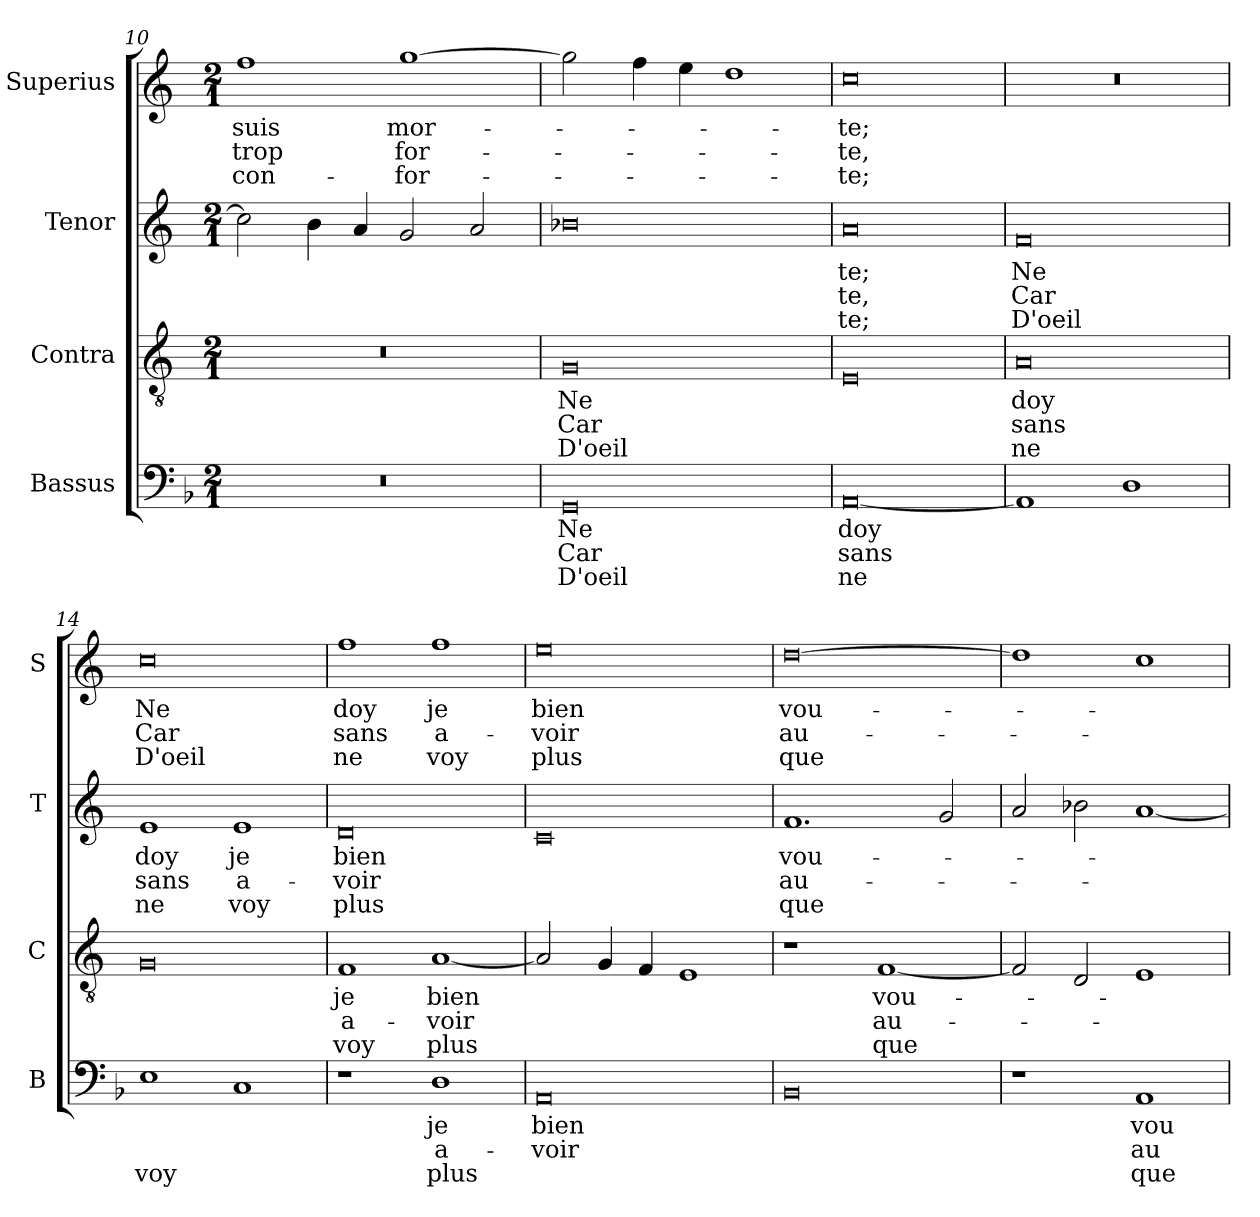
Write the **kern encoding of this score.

**kern	**text	**text	**text	**kern	**text	**text	**text	**kern	**text	**text	**text	**kern	**text	**text	**text
*part4	*part4	*part4	*part4	*part3	*part3	*part3	*part3	*part2	*part2	*part2	*part2	*part1	*part1	*part1	*part1
*staff4	*staff4	*staff4	*staff4	*staff3	*staff3	*staff3	*staff3	*staff2	*staff2	*staff2	*staff2	*staff1	*staff1	*staff1	*staff1
*I"Bassus	*	*	*	*I"Contra	*	*	*	*I"Tenor	*	*	*	*I"Superius	*	*	*
*I'B	*	*	*	*I'C	*	*	*	*I'T	*	*	*	*I'S	*	*	*
*clefF4	*	*	*	*clefGv2	*	*	*	*clefG2	*	*	*	*clefG2	*	*	*
*k[b-]	*	*	*	*k[]	*	*	*	*k[]	*	*	*	*k[]	*	*	*
*M2/1	*	*	*	*M2/1	*	*	*	*M2/1	*	*	*	*M2/1	*	*	*
=10	=10	=10	=10	=10	=10	=10	=10	=10	=10	=10	=10	=10	=10	=10	=10
0r	.	.	.	0r	.	.	.	2cc]	.	.	.	1ff	suis	trop	con-
.	.	.	.	.	.	.	.	4b	.	.	.	.	.	.	.
.	.	.	.	.	.	.	.	4a	.	.	.	.	.	.	.
.	.	.	.	.	.	.	.	2g	.	.	.	[1gg	mor-	for-	-for-
.	.	.	.	.	.	.	.	2a	.	.	.	.	.	.	.
=11	=11	=11	=11	=11	=11	=11	=11	=11	=11	=11	=11	=11	=11	=11	=11
0GG	Ne	Car	D'oeil	0G	Ne	Car	D'oeil	0b-X	.	.	.	2gg]	.	.	.
.	.	.	.	.	.	.	.	.	.	.	.	4ff	.	.	.
.	.	.	.	.	.	.	.	.	.	.	.	4ee	.	.	.
.	.	.	.	.	.	.	.	.	.	.	.	1dd	.	.	.
=12	=12	=12	=12	=12	=12	=12	=12	=12	=12	=12	=12	=12	=12	=12	=12
[0AA	doy	sans	ne	0E	.	.	.	0a	-te;	-te,	-te;	0cc	-te;	-te,	-te;
=13	=13	=13	=13	=13	=13	=13	=13	=13	=13	=13	=13	=13	=13	=13	=13
1AA]	.	.	.	0A	doy	sans	ne	0f	Ne	Car	D'oeil	0r	.	.	.
1D	.	.	.	.	.	.	.	.	.	.	.	.	.	.	.
=14	=14	=14	=14	=14	=14	=14	=14	=14	=14	=14	=14	=14	=14	=14	=14
1E	.	.	voy	0G	.	.	.	1e	doy	sans	ne	0cc	Ne	Car	D'oeil
1C	.	.	.	.	.	.	.	1e	je	a-	voy	.	.	.	.
=15	=15	=15	=15	=15	=15	=15	=15	=15	=15	=15	=15	=15	=15	=15	=15
1r	.	.	.	1F	je	a-	voy	0d	bien	-voir	plus	1ff	doy	sans	ne
1D	je	a-	plus	[1A	bien	-voir	plus	.	.	.	.	1ff	je	a-	voy
=16	=16	=16	=16	=16	=16	=16	=16	=16	=16	=16	=16	=16	=16	=16	=16
0AA	bien	-voir	.	2A]	.	.	.	0c	.	.	.	0ee	bien	-voir	plus
.	.	.	.	4G	.	.	.	.	.	.	.	.	.	.	.
.	.	.	.	4F	.	.	.	.	.	.	.	.	.	.	.
.	.	.	.	1E	.	.	.	.	.	.	.	.	.	.	.
=17	=17	=17	=17	=17	=17	=17	=17	=17	=17	=17	=17	=17	=17	=17	=17
0BB-	.	.	.	1r	.	.	.	1.f	vou-	au-	que	[0dd	vou-	au-	que
.	.	.	.	[1F	vou-	au-	que	.	.	.	.	.	.	.	.
.	.	.	.	.	.	.	.	2g	.	.	.	.	.	.	.
=18	=18	=18	=18	=18	=18	=18	=18	=18	=18	=18	=18	=18	=18	=18	=18
1r	.	.	.	2F]	.	.	.	2a	.	.	.	1dd]	.	.	.
.	.	.	.	2D	.	.	.	2b-X	.	.	.	.	.	.	.
1AA	vou-	au-	que	1E	.	.	.	[1a	.	.	.	1cc	.	.	.
=	=	=	=	=	=	=	=	=	=	=	=	=	=	=	=
*-	*-	*-	*-	*-	*-	*-	*-	*-	*-	*-	*-	*-	*-	*-	*-
